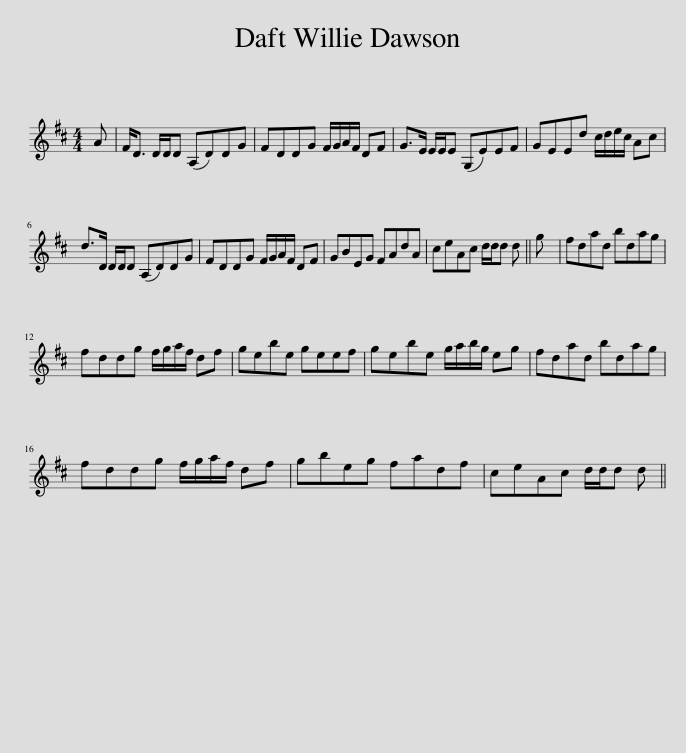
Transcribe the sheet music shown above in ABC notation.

X:1
L:1/8
M:4/4
I:linebreak $
K:D
V:1 treble
V:1
 A | F<D D/D/D (A,D)DG | FDDG F/G/A/F/ DF | G>E E/E/E (G,E)EF | GEEd c/d/e/c/ Ac |$ %5
 d>D D/D/D (A,D)DG | FDDG F/G/A/F/ DF | GBEG FAdA | ceAc d/d/d d || g | %10
 fdad bdag |$ fddg f/g/a/f/ df | gebe geef | gebe g/a/b/g/ eg | fdad bdag |$ %15
 fddg f/g/a/f/ df | gbeg fadf | ceAc d/d/d d || %18
